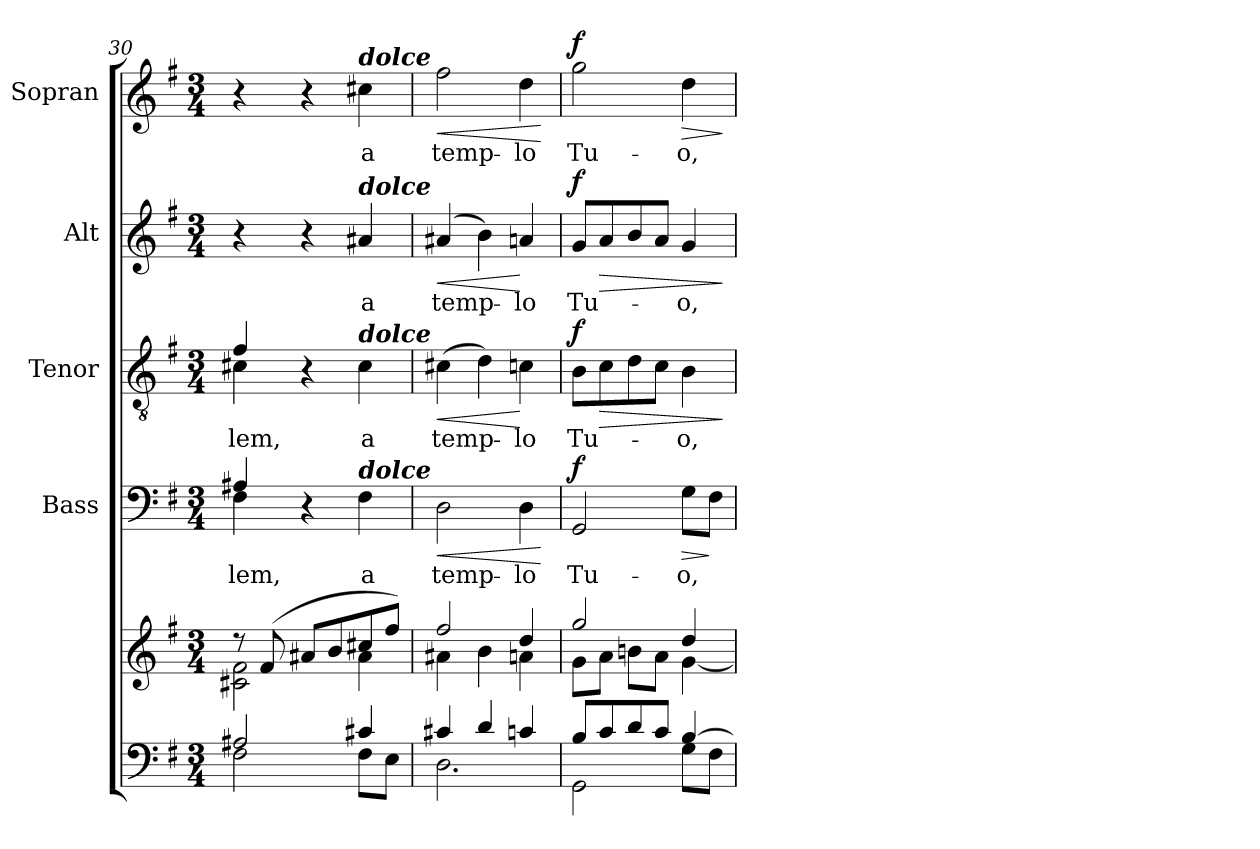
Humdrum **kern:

**kern	**kern	**kern	**text	**dynam	**kern	**text	**dynam	**kern	**text	**dynam	**kern	**text	**dynam
*part5	*part5	*part4	*part4	*part4	*part3	*part3	*part3	*part2	*part2	*part2	*part1	*part1	*part1
*staff6	*staff5	*staff4	*staff4	*staff4	*staff3	*staff3	*staff3	*staff2	*staff2	*staff2	*staff1	*staff1	*staff1
*	*	*I"Bass	*	*	*I"Tenor	*	*	*I"Alt	*	*	*I"Sopran	*	*
*	*	*I'B.	*	*	*I'T.	*	*	*I'A.	*	*	*I'S.	*	*
*clefF4	*clefG2	*clefF4	*	*	*clefGv2	*	*	*clefG2	*	*	*clefG2	*	*
*k[f#]	*k[f#]	*k[f#]	*	*	*k[f#]	*	*	*k[f#]	*	*	*k[f#]	*	*
*G:	*G:	*G:	*	*	*G:	*	*	*G:	*	*	*G:	*	*
*M3/4	*M3/4	*M3/4	*	*	*M3/4	*	*	*M3/4	*	*	*M3/4	*	*
=30	=30	=30	=30	=30	=30	=30	=30	=30	=30	=30	=30	=30	=30
*^	*^	*	*	*	*	*	*	*	*	*	*	*	*
!	!	!	!	!	!LO:LY:b	!	!	!LO:LY:b	!	!	!	!	!	!	!
*	*	*	*	*^	*	*	*^	*	*	*	*	*	*	*	*
2A#X/	2F#\	8rcc	2c#X\ 2f#\	4A#X/	4F#\	-lem,	.	4f#/	4c#X\	-lem,	.	4r	.	.	4r	.	.
.	.	(8f#/	.	.	.	.	.	.	.	.	.	.	.	.	.	.	.
.	.	8a#X/L	.	4r	2ryy	.	.	4r	2ryy	.	.	4r	.	.	4r	.	.
.	.	8b/	.	.	.	.	.	.	.	.	.	.	.	.	.	.	.
!	!	!	!	!	!	!	!	!	!	!	!	!	!	!	!LO:TX:a:Bi:t=dolce	!	!
!	!	!	!	!	!	!	!	!	!	!	!	!LO:TX:a:Bi:t=dolce	!	!	!	!	!
!	!	!	!	!	!	!	!	!LO:TX:a:Bi:t=dolce	!	!	!	!	!	!	!	!	!
!	!	!	!	!LO:TX:a:Bi:t=dolce	!	!	!	!	!	!	!	!	!	!	!	!	!
!	!	!	!	!	!	!LO:LY:b	!	!	!	!LO:LY:b	!	!	!LO:LY:b	!	!	!LO:LY:b	!
4c#X/	8F#\L	8cc#X/	4a#\	4F#\	.	a	.	4c#\	.	a	.	4a#X/	a	.	4cc#X\	a	.
.	8E\J	8ff#/J)	.	.	.	.	.	.	.	.	.	.	.	.	.	.	.
*	*	*	*	*v	*v	*	*	*	*	*	*	*	*	*	*	*	*
*	*	*	*	*	*	*	*v	*v	*	*	*	*	*	*	*	*
=31	=31	=31	=31	=31	=31	=31	=31	=31	=31	=31	=31	=31	=31	=31	=31
!	!	!	!	!	!LO:LY:b	!LO:HP:b	!	!LO:LY:b	!LO:HP:b	!	!LO:LY:b	!LO:HP:b	!	!LO:LY:b	!LO:HP:b
4c#X/	2.D\	2ff#/	4a#X\	2D\	temp-	<	(>4c#X\	temp-	<	(4a#X/	temp-	<	2ff#\	temp-	<
4d/	.	.	4b\	.	.	.	4d\)	.	.	4b\)	.	.	.	.	.
!	!	!	!	!	!LO:LY:b	!	!	!LO:LY:b	!	!	!LO:LY:b	!	!	!LO:LY:b	!
4cn/	.	4dd/	4an\	4D\	-lo	.	4cn\	-lo	[	4an/	-lo	[	4dd\	-lo	.
*v	*v	*	*	*	*	*	*	*	*	*	*	*	*	*	*
*	*v	*v	*	*	*	*	*	*	*	*	*	*	*	*
.	.	.	.	[	.	.	.	.	.	.	.	.	[
=32	=32	=32	=32	=32	=32	=32	=32	=32	=32	=32	=32	=32	=32
*^	*^	*	*	*	*	*	*	*	*	*	*	*	*
!	!	!	!	!	!LO:LY:b	!LO:DY:a	!	!LO:LY:b	!LO:DY:a	!	!LO:LY:b	!LO:DY:a	!	!LO:LY:b	!LO:DY:a
8B/L	2GG\	2gg/	8g\L	2GG/	Tu-	f	8B\L	Tu-	f	8g/L	Tu-	f	2gg\	Tu-	f
!	!	!	!	!	!	!	!	!	!LO:HP:b	!	!	!LO:HP:b	!	!	!
8c/	.	.	8a\J	.	.	.	8c\	.	>	8a/	.	>	.	.	.
8d/	.	.	8bn\L	.	.	.	8d\	.	.	8b/	.	.	.	.	.
8c/J	.	.	8a\J	.	.	.	8c\J	.	.	8a/J	.	.	.	.	.
!	!	!	!	!	!LO:LY:b	!LO:HP:b	!	!LO:LY:b	!	!	!LO:LY:b	!	!	!LO:LY:b	!LO:HP:b
[>4B/	8G\L	4dd/	[<4g\	8G\L	-o,	>	4B\	-o,	.	4g/	-o,	.	4dd\	-o,	>
.	8F#\J	.	.	8F#\J	.	]	.	.	.	.	.	.	.	.	.
*v	*v	*	*	*	*	*	*	*	*	*	*	*	*	*	*
*	*v	*v	*	*	*	*	*	*	*	*	*	*	*	*
.	.	.	.	.	.	.	]	.	.	]	.	.	]
=	=	=	=	=	=	=	=	=	=	=	=	=	=
*-	*-	*-	*-	*-	*-	*-	*-	*-	*-	*-	*-	*-	*-
